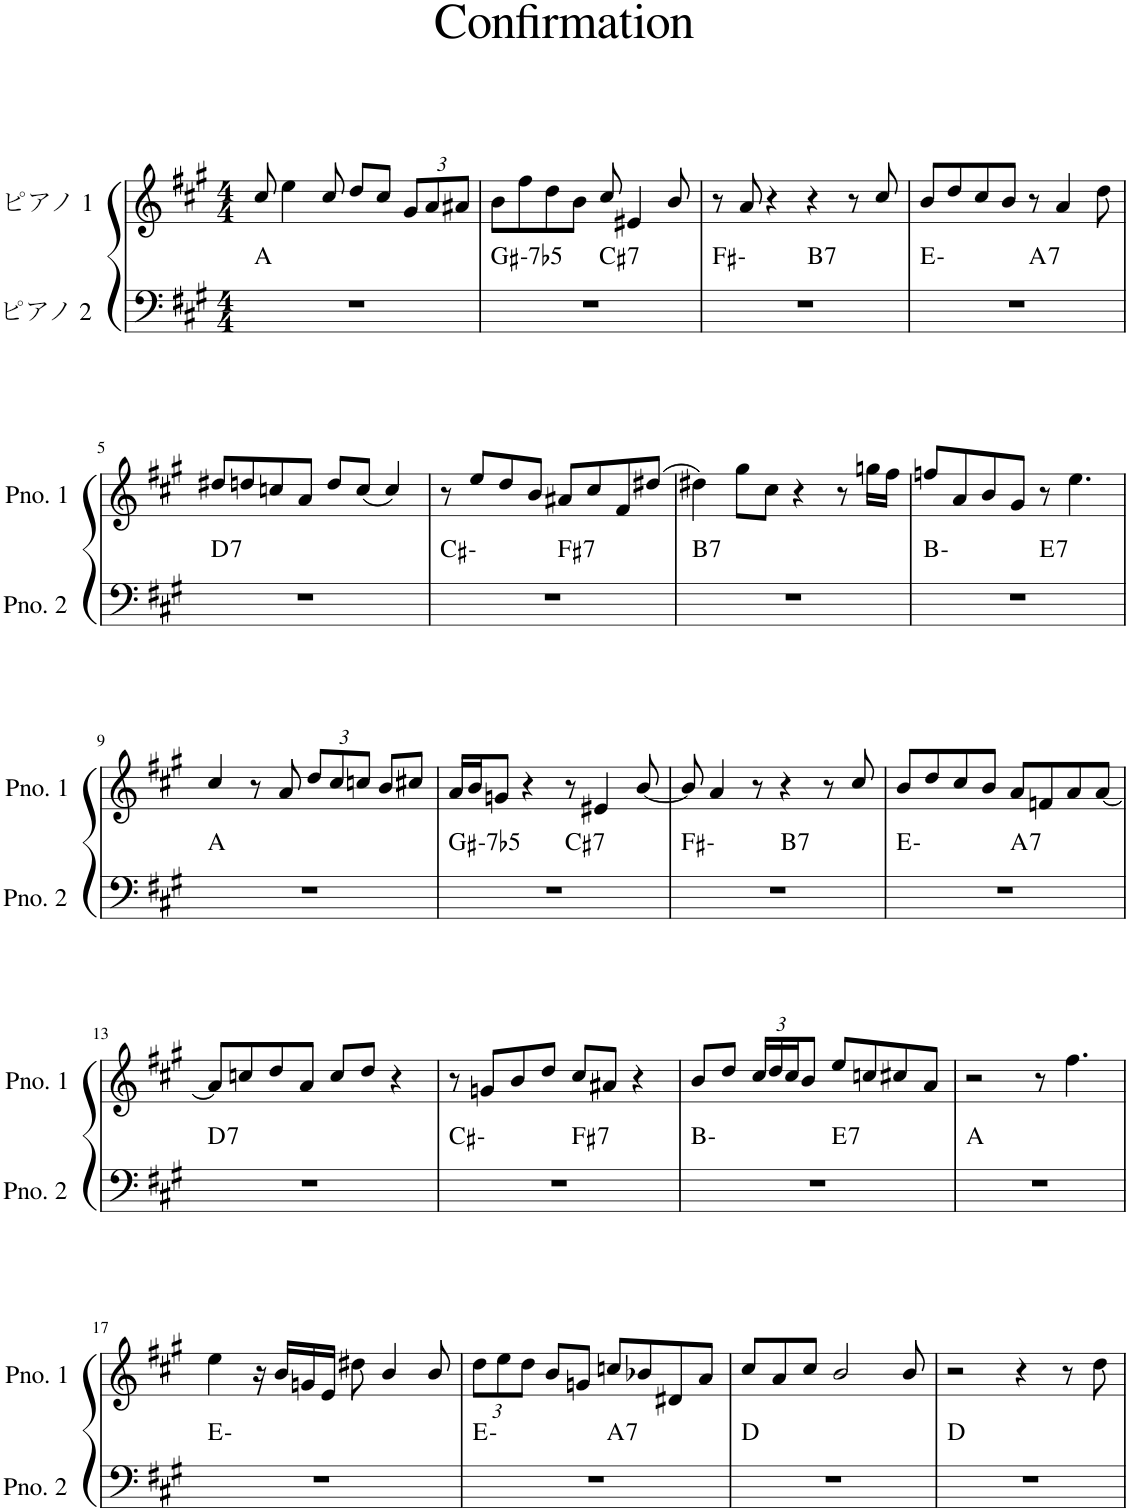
**kern	**harte	**kern
*part2	*part2	*part1
*staff2	*	*staff1
*I"ピアノ 2	*	*I"ピアノ 1
*clefF4	*	*clefG2
*k[f#c#g#]	*	*k[f#c#g#]
*M4/4	*	*M4/4
=1	=1	=1
1r	A:maj	8cc#/
.	.	4ee\
.	.	8cc#/
.	.	8dd/L
.	.	8cc#/J
*	*	*Xbrackettup
.	.	12g#/L
.	.	12a/
.	.	12a#X/J
=2	=2	=2
!	!LO:H:kt=-7b5	!
*^	*	*
1r	2ryy	G#:hdim7	8b\L
.	.	.	8ff#\
.	.	.	8dd\
.	.	.	8b\J
!	!	!LO:H:kt=7	!
.	2ryy	C#:7	8cc#/
.	.	.	4e#X/
.	.	.	8b/
=3	=3	=3	=3
1r	2ryy	F#:min	8r
.	.	.	8a/
.	.	.	4r
!	!	!LO:H:kt=7	!
.	2ryy	B:7	4r
.	.	.	8r
.	.	.	8cc#/
=4	=4	=4	=4
1r	2ryy	E:min	8b/L
.	.	.	8dd/
.	.	.	8cc#/
.	.	.	8b/J
!	!	!LO:H:kt=7	!
.	2ryy	A:7	8r
.	.	.	4a/
.	.	.	8dd\
!!LO:LB:g=z
=5	=5	=5	=5
!	!	!LO:H:kt=7	!
*v	*v	*	*
1r	D:7	8dd#X/L
.	.	8ddn/
.	.	8ccn/
.	.	8a/J
.	.	8dd/L
.	.	(8cc/J
.	.	4cc/)
=6	=6	=6
*^	*	*
1r	2ryy	C#:min	8r
.	.	.	8ee/L
.	.	.	8dd/
.	.	.	8b/J
!	!	!LO:H:kt=7	!
.	2ryy	F#:7	8a#X/L
.	.	.	8cc#/
.	.	.	8f#/
.	.	.	(8dd#X/J
=7	=7	=7	=7
!	!	!LO:H:kt=7	!
*v	*v	*	*
1r	B:7	4dd#X\)
.	.	8gg#\L
.	.	8cc#\J
.	.	4r
.	.	8r
.	.	16ggn\LL
.	.	16ff#\JJ
=8	=8	=8
*^	*	*
1r	2ryy	B:min	8ffn/L
.	.	.	8a/
.	.	.	8b/
.	.	.	8g#/J
!	!	!LO:H:kt=7	!
.	2ryy	E:7	8r
.	.	.	4.ee\
*v	*v	*	*
!!LO:LB:g=z
=9	=9	=9
1r	A:maj	4cc#/
.	.	8r
.	.	8a/
.	.	12dd/L
.	.	12cc#/
.	.	12ccn/J
.	.	8b/L
.	.	8cc#X/J
=10	=10	=10
!	!LO:H:kt=-7b5	!
*^	*	*
1r	2ryy	G#:hdim7	16a/LL
.	.	.	16b/J
.	.	.	8gn/J
.	.	.	4r
!	!	!LO:H:kt=7	!
.	2ryy	C#:7	8r
.	.	.	4e#X/
.	.	.	[8b/
=11	=11	=11	=11
1r	2ryy	F#:min	8b/]
.	.	.	4a/
.	.	.	8r
!	!	!LO:H:kt=7	!
.	2ryy	B:7	4r
.	.	.	8r
.	.	.	8cc#/
=12	=12	=12	=12
1r	2ryy	E:min	8b/L
.	.	.	8dd/
.	.	.	8cc#/
.	.	.	8b/J
!	!	!LO:H:kt=7	!
.	2ryy	A:7	8a/L
.	.	.	8fn/
.	.	.	8a/
.	.	.	[8a/J
!!LO:LB:g=z
=13	=13	=13	=13
!	!	!LO:H:kt=7	!
*v	*v	*	*
1r	D:7	8a/L]
.	.	8ccn/
.	.	8dd/
.	.	8a/J
.	.	8cc/L
.	.	8dd/J
.	.	4r
=14	=14	=14
*^	*	*
1r	2ryy	C#:min	8r
.	.	.	8gn/L
.	.	.	8b/
.	.	.	8dd/J
!	!	!LO:H:kt=7	!
.	2ryy	F#:7	8cc#/L
.	.	.	8a#X/J
.	.	.	4r
=15	=15	=15	=15
1r	2ryy	B:min	8b/L
.	.	.	8dd/J
.	.	.	24cc#/LL
.	.	.	24dd/
.	.	.	24cc#/J
.	.	.	8b/J
!	!	!LO:H:kt=7	!
.	2ryy	E:7	8ee/L
.	.	.	8ccn/
.	.	.	8cc#X/
.	.	.	8a/J
*v	*v	*	*
=16	=16	=16
1r	A:maj	2r
.	.	8r
.	.	4.ff#\
!!LO:LB:g=z
=17	=17	=17
1r	E:min	4ee\
.	.	16r
.	.	16b/LL
.	.	16gn/
.	.	16e/JJ
.	.	8dd#X\
.	.	4b/
.	.	8b/
=18	=18	=18
*^	*	*
1r	2ryy	E:min	12dd\L
.	.	.	12ee\
.	.	.	12dd\J
.	.	.	8b/L
.	.	.	8gn/J
!	!	!LO:H:kt=7	!
.	2ryy	A:7	8ccn/L
.	.	.	8b-X/
.	.	.	8d#X/
.	.	.	8a/J
*v	*v	*	*
=19	=19	=19
1r	D:maj	8cc#/L
.	.	8a/
.	.	8cc#/J
.	.	2b/
.	.	8b/
=20	=20	=20
1r	D:maj	2r
.	.	4r
.	.	8r
.	.	8dd\
=	=	=
*-	*-	*-
